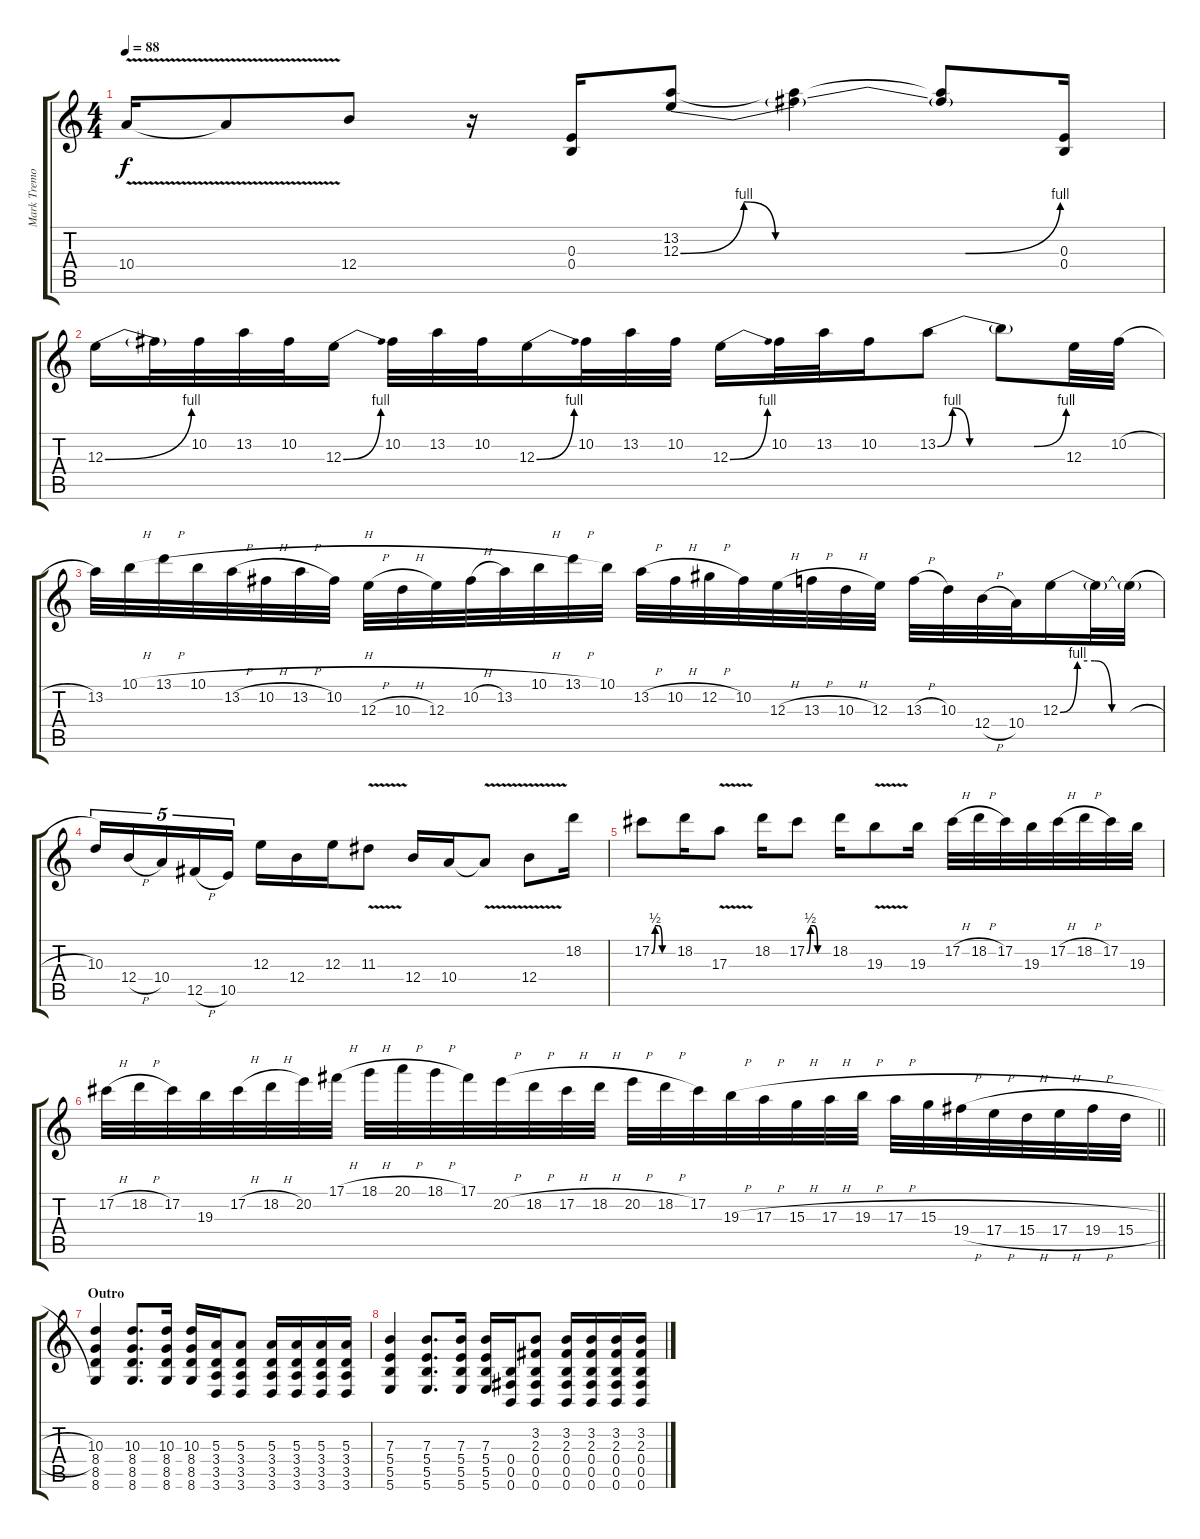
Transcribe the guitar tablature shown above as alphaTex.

\track ("Mark Tremonti" "Mark Tremo") {instrument distortionguitar}
\staff {score tabs}
\tuning (Db4 Ab3 E3 B2 Gb2 B1) {hide}
\ts (4 4)
\tempo 88
\clef g2
\ks c
10.4{v}.16{dy f} 10.4{v t}.8 12.4.8 r.16 (0.3 0.4).16 (13.2 12.3{be (custom 0 0 10 4 15 0 45 0 60 4)}).8 (13.2{t} 12.3{t}).4 (13.2{t} 12.3{t}).8 (0.3 0.4).16 |
12.3{be (bend 0 0 60 4)}.16 12.3{t}.32 10.2.32 13.2.32 10.2.32 12.3{be (bend 0 0 60 4)}.16 10.2.32 13.2.32 10.2.32 12.3{be (bend 0 0 60 4)}.16 10.2.32 13.2.32 10.2.32 12.3{be (bend 0 0 60 4)}.16 10.2.32 13.2.32 10.2.16 13.2{be (custom 0 0 7 4 15 0 45 0 60 4)}.8 13.2{t}.8 12.3.32 10.2{h}.32 |
13.2.32 10.1{h}.32 13.1{h}.32 10.1{h}.32 13.2{h}.32 10.2{h}.32 13.2{h}.32 10.2.32 12.3{h}.32 10.3{h}.32 12.3.32 10.2{h}.32 13.2.32 10.1{h}.32 13.1{h}.32 10.1.32 13.2{h}.32 10.2{h}.32 12.2{h}.32 10.2.32 12.3{h}.32 13.3{h}.32 10.3{h}.32 12.3.32 13.3{h}.32 10.3.32 12.4{h}.32 10.4.32 12.3{be (custom 0 0 10 4 20 4 30 0 60 0)}.16 12.3{t}.32 12.3{h t}.32 |
10.3.16{tu (5 4)} 12.4{h}.16{tu (5 4)} 10.4.16{tu (5 4)} 12.5{h}.16{tu (5 4)} 10.5.16{tu (5 4)} 12.3.16 12.4.16 12.3.16 11.3{v}.8 12.4.16 10.4.16 10.4{v t}.8 12.4{v}.8 18.2.16 |
17.2{be (custom 0 0 10 2 20 2 30 0 60 0)}.8 18.2.16 17.3{v}.8 18.2.16 17.2{be (custom 0 0 10 2 20 2 30 0 60 0)}.8 18.2.16 19.3{v}.8 19.3.16 17.2{h}.32 18.2{h}.32 17.2.32 19.3.32 17.2{h}.32 18.2{h}.32 17.2.32 19.3.32 |
\barLineRight lightlight
17.2{h}.32 18.2{h}.32 17.2.32 19.3.32 17.2{h}.32 18.2{h}.32 20.2.32 17.1{h}.32 18.1{h}.32 20.1{h}.32 18.1{h}.32 17.1.32 20.2{h}.32 18.2{h}.32 17.2{h}.32 18.2{h}.32 20.2{h}.32 18.2{h}.32 17.2.32 19.3{h}.32 17.3{h}.32 15.3{h}.32 17.3{h}.32 19.3{h}.32 17.3{h}.32 15.3{h}.32 19.4{h}.32 17.4{h}.32 15.4{h}.32 17.4{h}.32 19.4{h}.32 15.4{h}.32 |
\section ("" "Outro")
(10.3 8.4 8.5 8.6).4 (10.3 8.4 8.5 8.6).8{d} (10.3 8.4 8.5 8.6).16 (10.3 8.4 8.5 8.6).16 (5.3 3.4 3.5 3.6).16 (5.3 3.4 3.5 3.6).8 (5.3 3.4 3.5 3.6).16 (5.3 3.4 3.5 3.6).16 (5.3 3.4 3.5 3.6).16 (5.3 3.4 3.5 3.6).16 |
(7.3 5.4 5.5 5.6).4 (7.3 5.4 5.5 5.6).8{d} (7.3 5.4 5.5 5.6).16 (7.3 5.4 5.5 5.6).16 (0.4 0.5 0.6).16 (3.2 2.3 0.4 0.5 0.6).8 (3.2 2.3 0.4 0.5 0.6).16 (3.2 2.3 0.4 0.5 0.6).16 (3.2 2.3 0.4 0.5 0.6).16 (3.2 2.3 0.4 0.5 0.6).16
